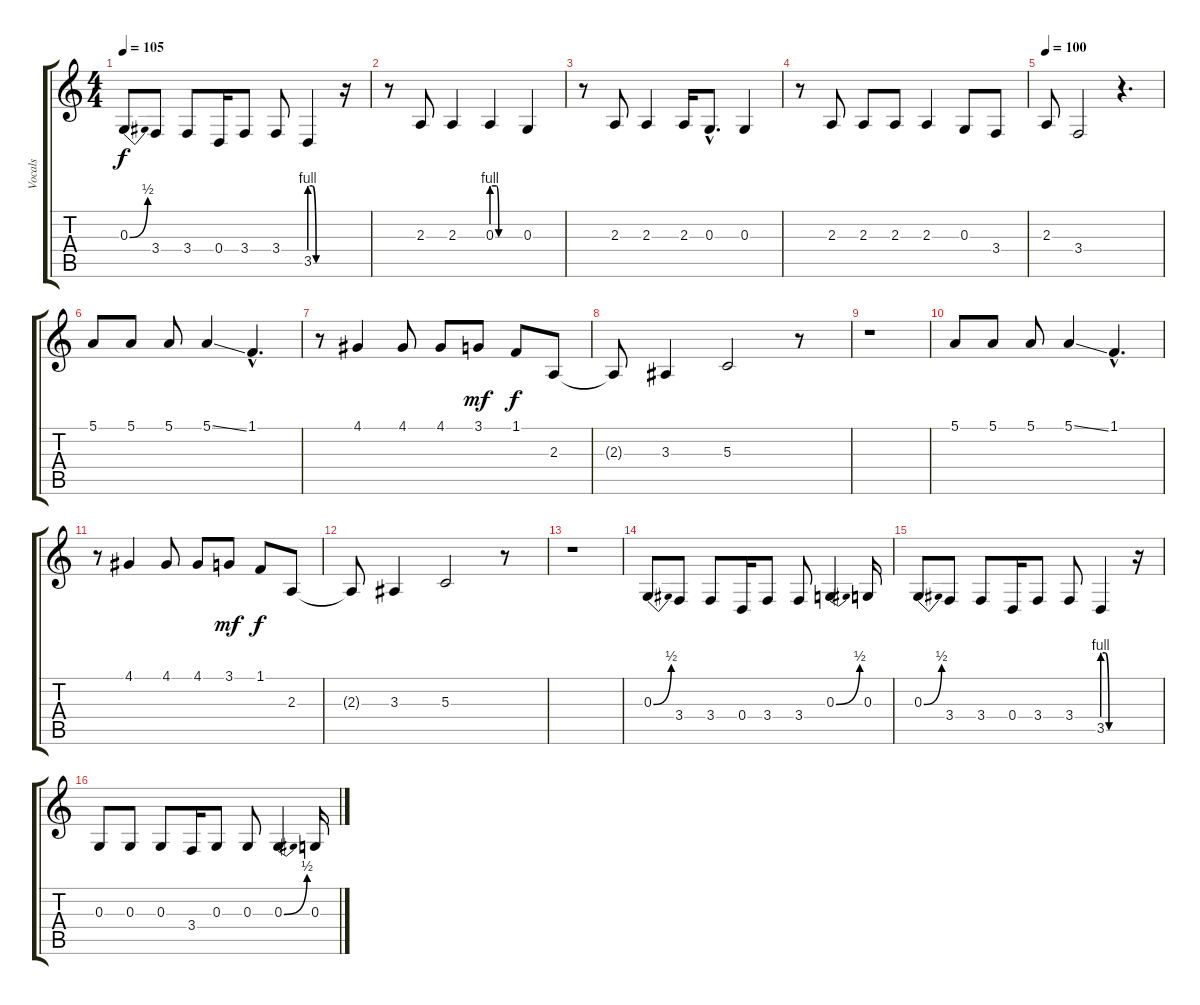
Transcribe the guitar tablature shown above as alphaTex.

\track ("Vocals" "Vocals") {instrument altosax}
\staff {score tabs}
\tuning (E4 B3 G3 D3 A2 E2) {hide}
\ts (4 4)
\tempo 105
\clef g2
\ks c
0.3{be (bend 0 0 60 2)}.8{dy f} 3.4.8 3.4.8 0.4.16 3.4.8 3.4.8 3.5{be (custom 0 4 6 4 15 0 40 0 60 0)}.4 r.16 |
r.8 2.3.8 2.3.4 0.3{be (custom 0 4 10 4 15 0 40 0 60 0)}.4 0.3.4 |
r.8 2.3.8 2.3.4 2.3.16 0.3{hac}.8{d} 0.3.4 |
r.8 2.3.8 2.3.8 2.3.8 2.3.4 0.3.8 3.4.8 |
\tempo 100
2.3.8 3.4.2 r.4{d} |
5.1.8 5.1.8 5.1.8 5.1{ss}.4 1.1{hac}.4{d} |
r.8 4.1.4 4.1.8 4.1.8 3.1.8{dy mf} 1.1.8{dy f} 2.3.8 |
2.3{t}.8 3.3.4 5.3.2 r.8 |
r.1 |
5.1.8 5.1.8 5.1.8 5.1{ss}.4 1.1{hac}.4{d} |
r.8 4.1.4 4.1.8 4.1.8 3.1.8{dy mf} 1.1.8{dy f} 2.3.8 |
2.3{t}.8 3.3.4 5.3.2 r.8 |
r.1 |
0.3{be (bend 0 0 60 2)}.8 3.4.8 3.4.8 0.4.16 3.4.8 3.4.8 0.3{be (bend 0 0 60 2)}.4 0.3.16 |
0.3{be (bend 0 0 60 2)}.8 3.4.8 3.4.8 0.4.16 3.4.8 3.4.8 3.5{be (custom 0 4 6 4 15 0 40 0 60 0)}.4 r.16 |
0.3.8 0.3.8 0.3.8 3.4.16 0.3.8 0.3.8 0.3{be (bend 0 0 60 2)}.4 0.3.16
